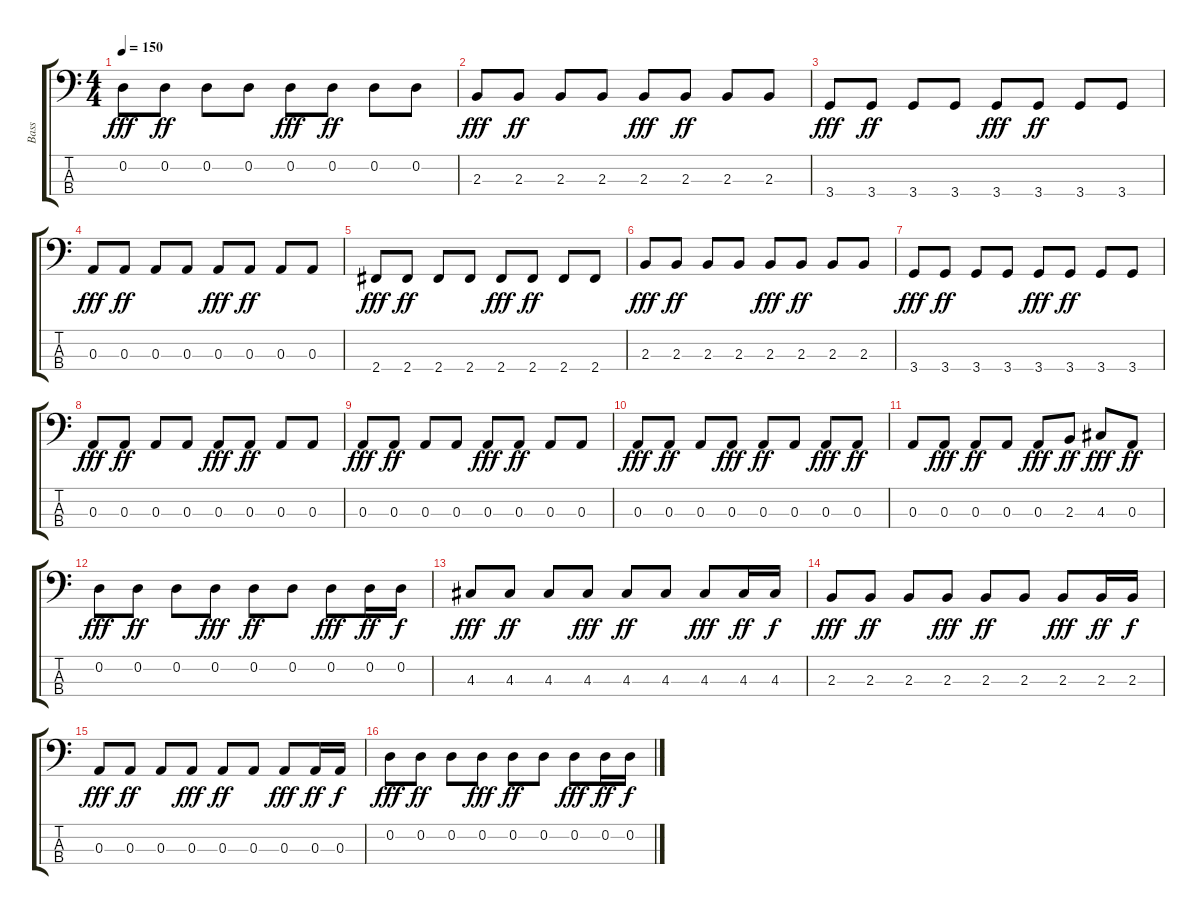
\track ("Bass" "Bass") {instrument electricbasspick}
\staff {score tabs}
\tuning (G2 D2 A1 E1) {hide}
\ts (4 4)
\tempo 150
\clef f4
\ks c
0.2.8{dy fff} 0.2.8{dy ff} 0.2.8 0.2.8 0.2.8{dy fff} 0.2.8{dy ff} 0.2.8 0.2.8 |
2.3.8{dy fff} 2.3.8{dy ff} 2.3.8 2.3.8 2.3.8{dy fff} 2.3.8{dy ff} 2.3.8 2.3.8 |
3.4.8{dy fff} 3.4.8{dy ff} 3.4.8 3.4.8 3.4.8{dy fff} 3.4.8{dy ff} 3.4.8 3.4.8 |
0.3.8{dy fff} 0.3.8{dy ff} 0.3.8 0.3.8 0.3.8{dy fff} 0.3.8{dy ff} 0.3.8 0.3.8 |
2.4.8{dy fff} 2.4.8{dy ff} 2.4.8 2.4.8 2.4.8{dy fff} 2.4.8{dy ff} 2.4.8 2.4.8 |
2.3.8{dy fff} 2.3.8{dy ff} 2.3.8 2.3.8 2.3.8{dy fff} 2.3.8{dy ff} 2.3.8 2.3.8 |
3.4.8{dy fff} 3.4.8{dy ff} 3.4.8 3.4.8 3.4.8{dy fff} 3.4.8{dy ff} 3.4.8 3.4.8 |
0.3.8{dy fff} 0.3.8{dy ff} 0.3.8 0.3.8 0.3.8{dy fff} 0.3.8{dy ff} 0.3.8 0.3.8 |
0.3.8{dy fff} 0.3.8{dy ff} 0.3.8 0.3.8 0.3.8{dy fff} 0.3.8{dy ff} 0.3.8 0.3.8 |
0.3.8{dy fff} 0.3.8{dy ff} 0.3.8 0.3.8{dy fff} 0.3.8{dy ff} 0.3.8 0.3.8{dy fff} 0.3.8{dy ff} |
0.3.8 0.3.8{dy fff} 0.3.8{dy ff} 0.3.8 0.3.8{dy fff} 2.3.8{dy ff} 4.3.8{dy fff} 0.3.8{dy ff} |
0.2.8{dy fff} 0.2.8{dy ff} 0.2.8 0.2.8{dy fff} 0.2.8{dy ff} 0.2.8 0.2.8{dy fff} 0.2.16{dy ff} 0.2.16{dy f} |
4.3.8{dy fff} 4.3.8{dy ff} 4.3.8 4.3.8{dy fff} 4.3.8{dy ff} 4.3.8 4.3.8{dy fff} 4.3.16{dy ff} 4.3.16{dy f} |
2.3.8{dy fff} 2.3.8{dy ff} 2.3.8 2.3.8{dy fff} 2.3.8{dy ff} 2.3.8 2.3.8{dy fff} 2.3.16{dy ff} 2.3.16{dy f} |
0.3.8{dy fff} 0.3.8{dy ff} 0.3.8 0.3.8{dy fff} 0.3.8{dy ff} 0.3.8 0.3.8{dy fff} 0.3.16{dy ff} 0.3.16{dy f} |
0.2.8{dy fff} 0.2.8{dy ff} 0.2.8 0.2.8{dy fff} 0.2.8{dy ff} 0.2.8 0.2.8{dy fff} 0.2.16{dy ff} 0.2.16{dy f}
